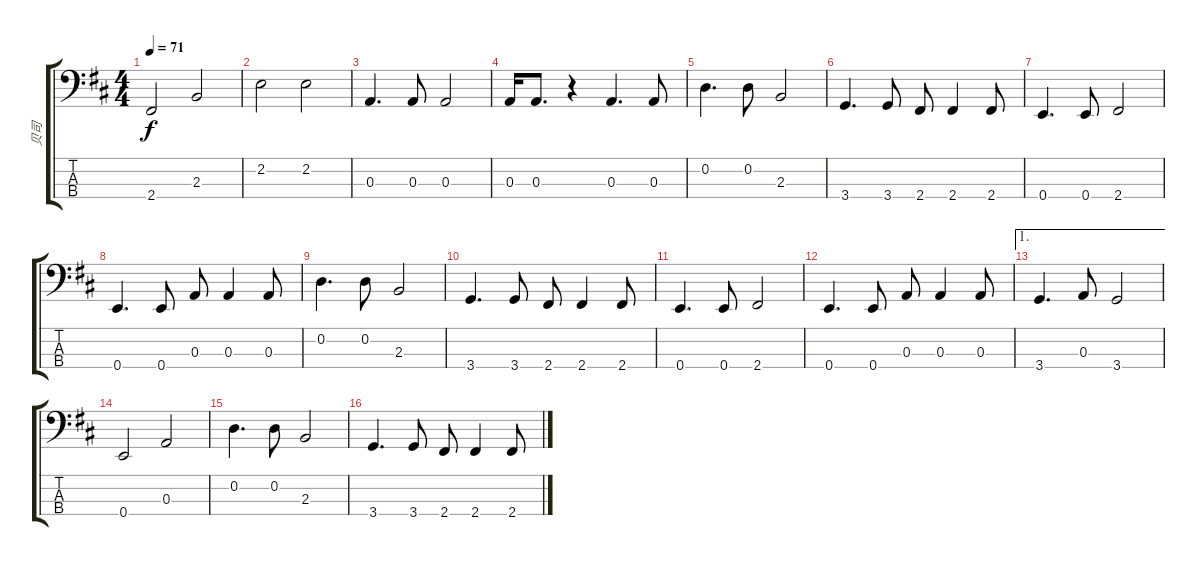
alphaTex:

\track ("贝司" "贝司") {instrument acousticbass}
\staff {score tabs}
\tuning (G2 D2 A1 E1) {hide}
\ts (4 4)
\tempo 71
\clef f4
\ks d
2.4.2{dy f} 2.3.2 |
2.2.2 2.2.2 |
0.3.4{d} 0.3.8 0.3.2 |
0.3.16 0.3.8{d} r.4 0.3.4{d} 0.3.8 |
0.2.4{d} 0.2.8 2.3.2 |
3.4.4{d} 3.4.8 2.4.8 2.4.4 2.4.8 |
0.4.4{d} 0.4.8 2.4.2 |
0.4.4{d} 0.4.8 0.3.8 0.3.4 0.3.8 |
0.2.4{d} 0.2.8 2.3.2 |
3.4.4{d} 3.4.8 2.4.8 2.4.4 2.4.8 |
0.4.4{d} 0.4.8 2.4.2 |
0.4.4{d} 0.4.8 0.3.8 0.3.4 0.3.8 |
\ae 1
3.4.4{d} 0.3.8 3.4.2 |
0.4.2 0.3.2 |
0.2.4{d} 0.2.8 2.3.2 |
3.4.4{d} 3.4.8 2.4.8 2.4.4 2.4.8
